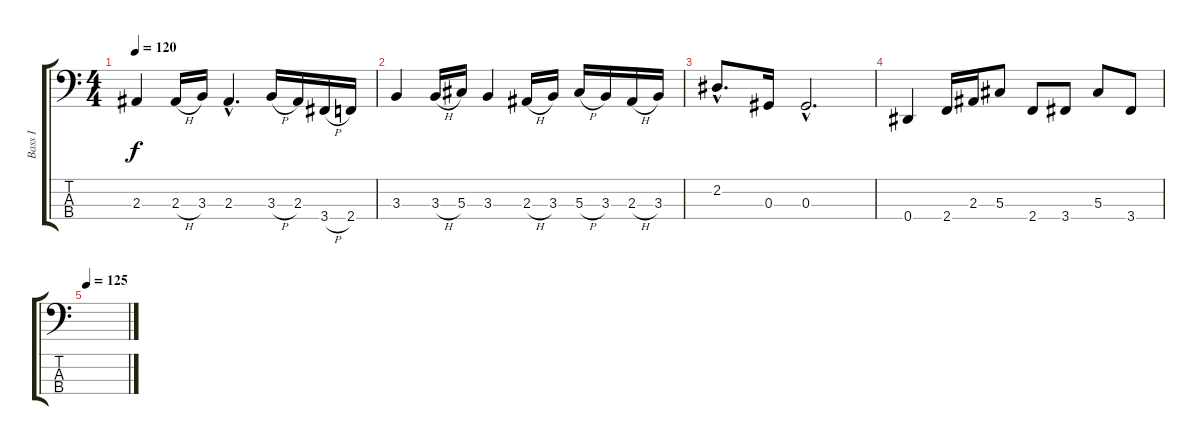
\track ("Bass I" "Bass I") {instrument electricbasspick}
\staff {score tabs}
\tuning (Gb2 Db2 Ab1 Eb1) {hide}
\ts (4 4)
\tempo 120
\clef f4
\ks c
2.3.4{dy f} 2.3{h}.16 3.3.16 2.3{hac}.4{d} 3.3{h}.16 2.3.16 3.4{h}.16 2.4.16 |
3.3.4 3.3{h}.16 5.3.16 3.3.4 2.3{h}.16 3.3.16 5.3{h}.16 3.3.16 2.3{h}.16 3.3.16 |
2.2{hac}.8{d} 0.3.16 0.3{hac}.2{d} |
0.4.4 2.4.16 2.3.16 5.3.8 2.4.8 3.4.8 5.3.8 3.4.8 |
\tempo 125
